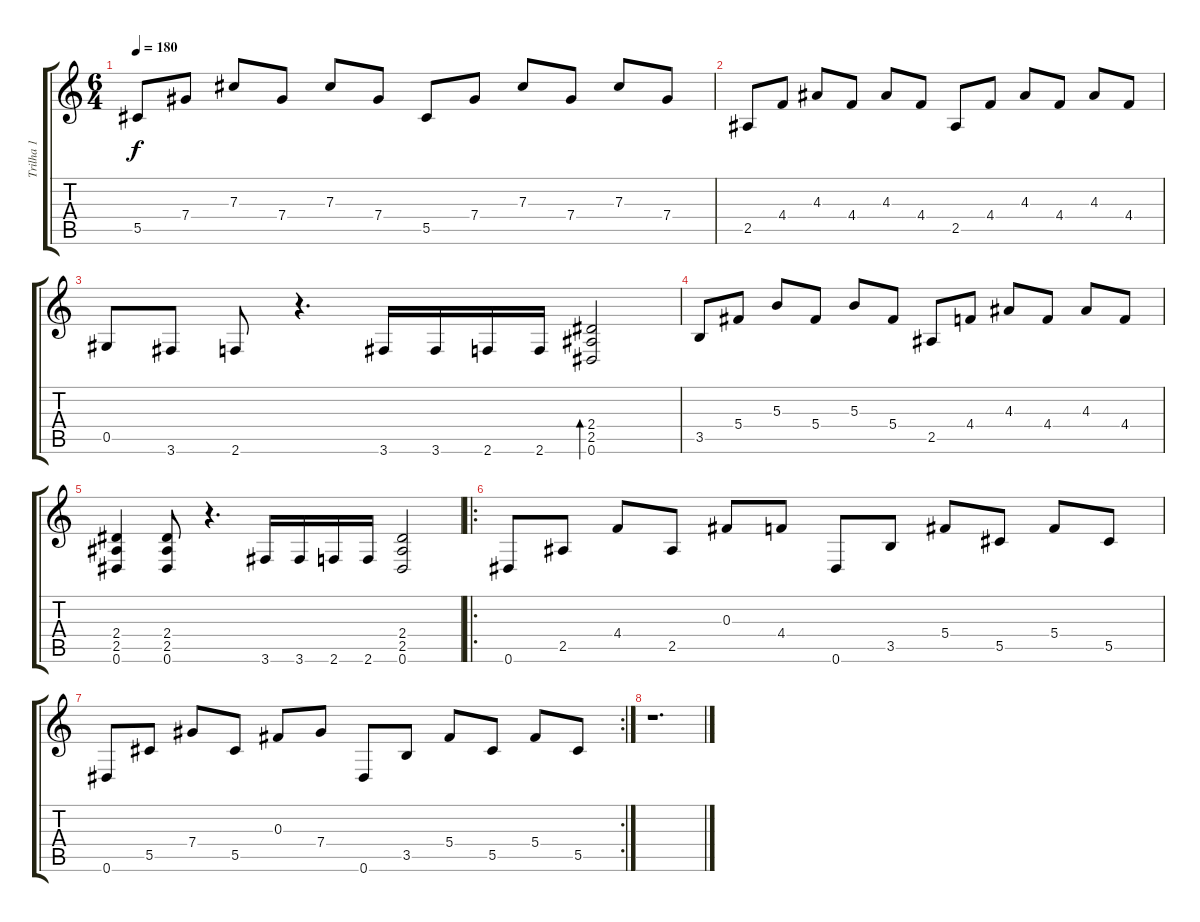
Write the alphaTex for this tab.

\track ("Trilha 1" "Trilha 1") {instrument acousticguitarnylon}
\staff {score tabs}
\tuning (Eb4 Bb3 Gb3 Db3 Ab2 Eb2) {hide}
\ts (6 4)
\tempo 180
\clef g2
\ks c
5.5.8{dy f} 7.4.8 7.3.8 7.4.8 7.3.8 7.4.8 5.5.8 7.4.8 7.3.8 7.4.8 7.3.8 7.4.8 |
2.5.8 4.4.8 4.3.8 4.4.8 4.3.8 4.4.8 2.5.8 4.4.8 4.3.8 4.4.8 4.3.8 4.4.8 |
0.5.8 3.6.8 2.6.8 r.4{d} 3.6.16 3.6.16 2.6.16 2.6.16 (2.4 2.5 0.6).2{bd 240} |
3.5.8 5.4.8 5.3.8 5.4.8 5.3.8 5.4.8 2.5.8 4.4.8 4.3.8 4.4.8 4.3.8 4.4.8 |
(2.4 2.5 0.6).4 (2.4 2.5 0.6).8 r.4{d} 3.6.16 3.6.16 2.6.16 2.6.16 (2.4 2.5 0.6).2 |
\ro
0.6.8 2.5.8 4.4.8 2.5.8 0.3.8 4.4.8 0.6.8 3.5.8 5.4.8 5.5.8 5.4.8 5.5.8 |
\rc 2
0.6.8 5.5.8 7.4.8 5.5.8 0.3.8 7.4.8 0.6.8 3.5.8 5.4.8 5.5.8 5.4.8 5.5.8 |
r.1{d}
